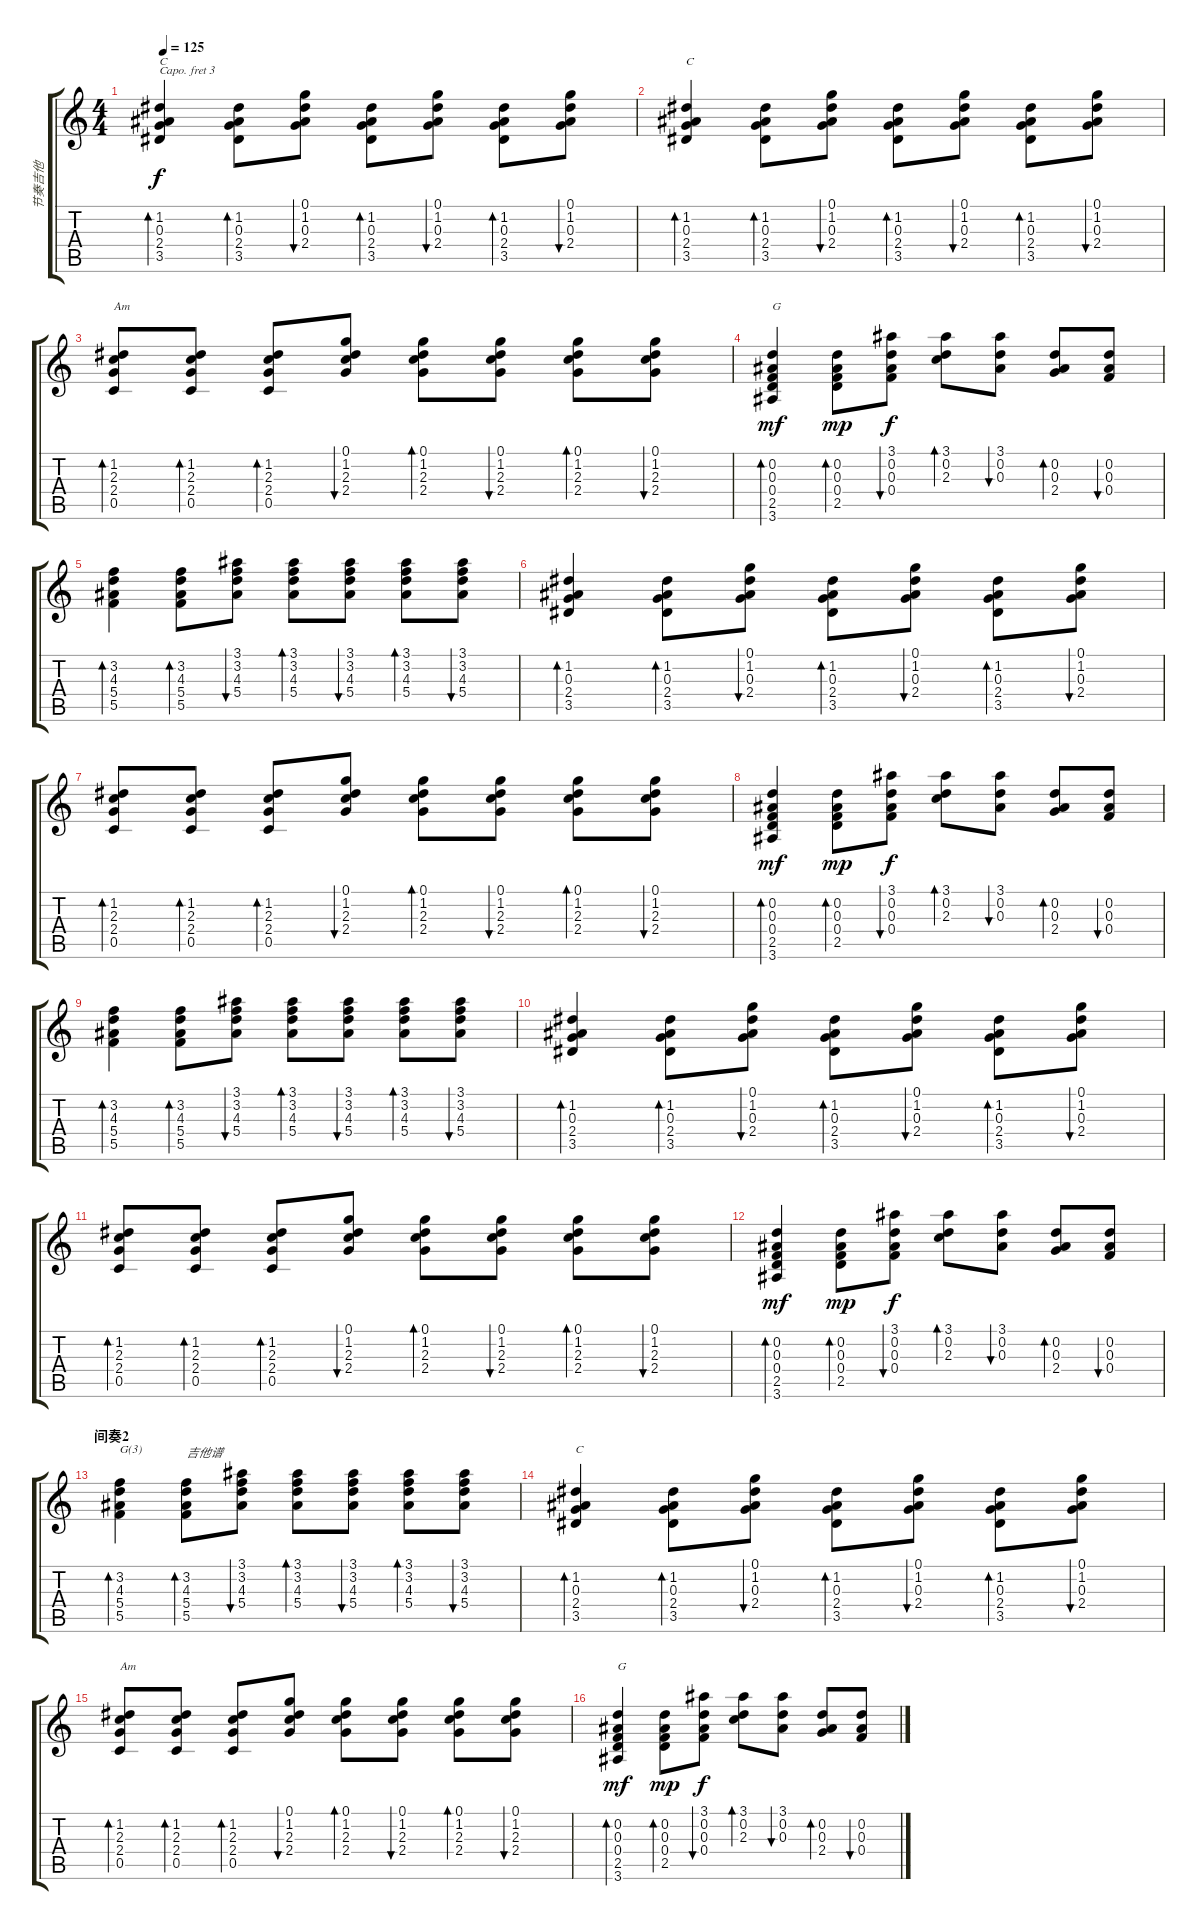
\track ("节奏吉他" "节奏吉他") {instrument acousticguitarsteel}
\staff {score tabs}
\capo 3
\tuning (E4 B3 G3 D3 A2 E2) {hide}
\ts (4 4)
\tempo 125
\clef g2
\ks c
(1.2 0.3 2.4 3.5).4{bd 60 txt "C" dy f} (1.2 0.3 2.4 3.5).8{bd 60} (0.1 1.2 0.3 2.4).8{bu 60} (1.2 0.3 2.4 3.5).8{bd 60} (0.1 1.2 0.3 2.4).8{bu 60} (1.2 0.3 2.4 3.5).8{bd 60} (0.1 1.2 0.3 2.4).8{bu 60} |
(1.2 0.3 2.4 3.5).4{bd 60 txt "C "} (1.2 0.3 2.4 3.5).8{bd 60} (0.1 1.2 0.3 2.4).8{bu 60} (1.2 0.3 2.4 3.5).8{bd 60} (0.1 1.2 0.3 2.4).8{bu 60} (1.2 0.3 2.4 3.5).8{bd 60} (0.1 1.2 0.3 2.4).8{bu 60} |
(1.2 2.3 2.4 0.5).8{bd 120 txt "Am"} (1.2 2.3 2.4 0.5).8{bd 120} (1.2 2.3 2.4 0.5).8{bd 120} (0.1 1.2 2.3 2.4).8{bu 120} (0.1 1.2 2.3 2.4).8{bd 120} (0.1 1.2 2.3 2.4).8{bu 120} (0.1 1.2 2.3 2.4).8{bd 120} (0.1 1.2 2.3 2.4).8{bu 120} |
(0.2 0.3 0.4 2.5 3.6).4{bd 60 txt "G" dy mf} (0.2 0.3 0.4 2.5).8{bd 60 dy mp} (3.1 0.2 0.3 0.4).8{bu 120 dy f} (3.1 0.2 2.3).8{bd 60} (3.1 0.2 0.3).8{bu 60} (0.2 0.3 2.4).8{bd 60} (0.2 0.3 0.4).8{bu 60} |
(3.2 4.3 5.4 5.5).4{bd 60} (3.2 4.3 5.4 5.5).8{bd 60} (3.1 3.2 4.3 5.4).8{bu 60} (3.1 3.2 4.3 5.4).8{bd 60} (3.1 3.2 4.3 5.4).8{bu 60} (3.1 3.2 4.3 5.4).8{bd 60} (3.1 3.2 4.3 5.4).8{bu 60} |
(1.2 0.3 2.4 3.5).4{bd 60} (1.2 0.3 2.4 3.5).8{bd 60} (0.1 1.2 0.3 2.4).8{bu 60} (1.2 0.3 2.4 3.5).8{bd 60} (0.1 1.2 0.3 2.4).8{bu 60} (1.2 0.3 2.4 3.5).8{bd 60} (0.1 1.2 0.3 2.4).8{bu 60} |
(1.2 2.3 2.4 0.5).8{bd 120} (1.2 2.3 2.4 0.5).8{bd 120} (1.2 2.3 2.4 0.5).8{bd 120} (0.1 1.2 2.3 2.4).8{bu 120} (0.1 1.2 2.3 2.4).8{bd 120} (0.1 1.2 2.3 2.4).8{bu 120} (0.1 1.2 2.3 2.4).8{bd 120} (0.1 1.2 2.3 2.4).8{bu 120} |
(0.2 0.3 0.4 2.5 3.6).4{bd 60 dy mf} (0.2 0.3 0.4 2.5).8{bd 60 dy mp} (3.1 0.2 0.3 0.4).8{bu 120 dy f} (3.1 0.2 2.3).8{bd 60} (3.1 0.2 0.3).8{bu 60} (0.2 0.3 2.4).8{bd 60} (0.2 0.3 0.4).8{bu 60} |
(3.2 4.3 5.4 5.5).4{bd 60} (3.2 4.3 5.4 5.5).8{bd 60} (3.1 3.2 4.3 5.4).8{bu 60} (3.1 3.2 4.3 5.4).8{bd 60} (3.1 3.2 4.3 5.4).8{bu 60} (3.1 3.2 4.3 5.4).8{bd 60} (3.1 3.2 4.3 5.4).8{bu 60} |
(1.2 0.3 2.4 3.5).4{bd 60} (1.2 0.3 2.4 3.5).8{bd 60} (0.1 1.2 0.3 2.4).8{bu 60} (1.2 0.3 2.4 3.5).8{bd 60} (0.1 1.2 0.3 2.4).8{bu 60} (1.2 0.3 2.4 3.5).8{bd 60} (0.1 1.2 0.3 2.4).8{bu 60} |
(1.2 2.3 2.4 0.5).8{bd 120} (1.2 2.3 2.4 0.5).8{bd 120} (1.2 2.3 2.4 0.5).8{bd 120} (0.1 1.2 2.3 2.4).8{bu 120} (0.1 1.2 2.3 2.4).8{bd 120} (0.1 1.2 2.3 2.4).8{bu 120} (0.1 1.2 2.3 2.4).8{bd 120} (0.1 1.2 2.3 2.4).8{bu 120} |
(0.2 0.3 0.4 2.5 3.6).4{bd 60 dy mf} (0.2 0.3 0.4 2.5).8{bd 60 dy mp} (3.1 0.2 0.3 0.4).8{bu 120 dy f} (3.1 0.2 2.3).8{bd 60} (3.1 0.2 0.3).8{bu 60} (0.2 0.3 2.4).8{bd 60} (0.2 0.3 0.4).8{bu 60} |
\section ("" "间奏2")
(3.2 4.3 5.4 5.5).4{bd 60 txt "G(3)"} (3.2 4.3 5.4 5.5).8{bd 60 txt "吉他谱"} (3.1 3.2 4.3 5.4).8{bu 60} (3.1 3.2 4.3 5.4).8{bd 60} (3.1 3.2 4.3 5.4).8{bu 60} (3.1 3.2 4.3 5.4).8{bd 60} (3.1 3.2 4.3 5.4).8{bu 60} |
(1.2 0.3 2.4 3.5).4{bd 60 txt "C"} (1.2 0.3 2.4 3.5).8{bd 60} (0.1 1.2 0.3 2.4).8{bu 60} (1.2 0.3 2.4 3.5).8{bd 60} (0.1 1.2 0.3 2.4).8{bu 60} (1.2 0.3 2.4 3.5).8{bd 60} (0.1 1.2 0.3 2.4).8{bu 60} |
(1.2 2.3 2.4 0.5).8{bd 120 txt "Am"} (1.2 2.3 2.4 0.5).8{bd 120} (1.2 2.3 2.4 0.5).8{bd 120} (0.1 1.2 2.3 2.4).8{bu 120} (0.1 1.2 2.3 2.4).8{bd 120} (0.1 1.2 2.3 2.4).8{bu 120} (0.1 1.2 2.3 2.4).8{bd 120} (0.1 1.2 2.3 2.4).8{bu 120} |
(0.2 0.3 0.4 2.5 3.6).4{bd 60 txt "G" dy mf} (0.2 0.3 0.4 2.5).8{bd 60 dy mp} (3.1 0.2 0.3 0.4).8{bu 120 dy f} (3.1 0.2 2.3).8{bd 60} (3.1 0.2 0.3).8{bu 60} (0.2 0.3 2.4).8{bd 60} (0.2 0.3 0.4).8{bu 60}
